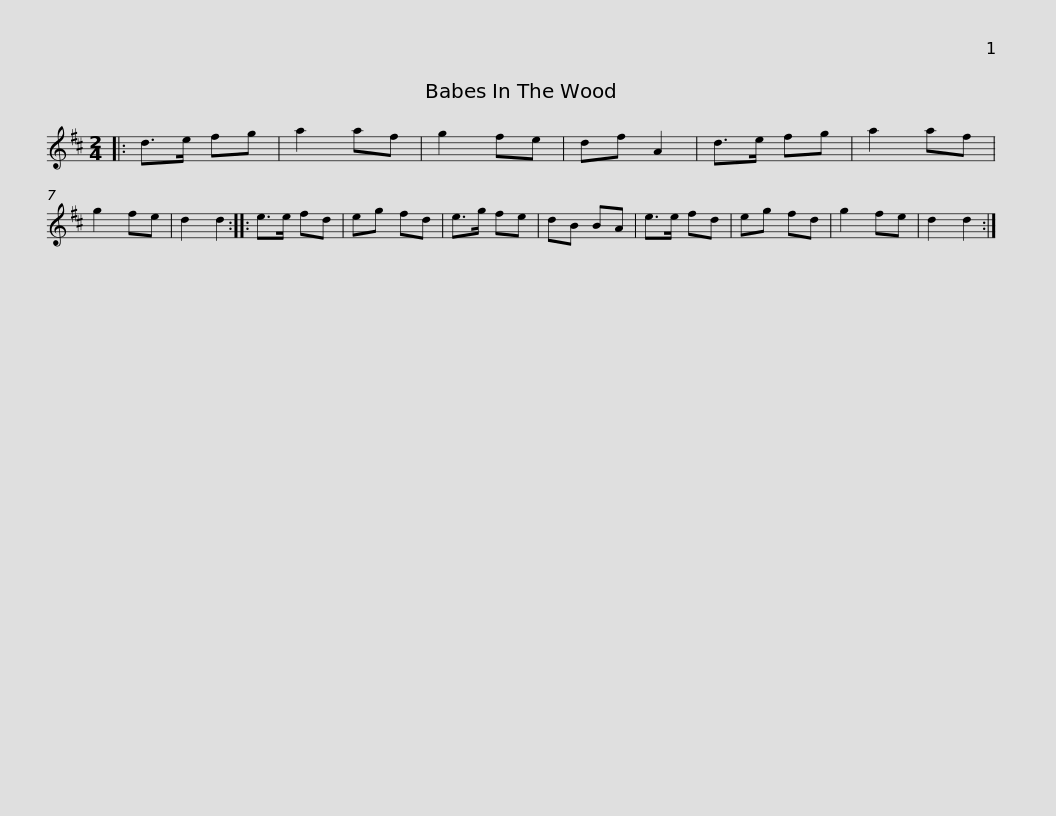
X:1
L:1/8
M:2/4
I:linebreak $
K:D
V:1 treble
V:1
|: d>e fg | a2 af | g2 fe | df A2 | d>e fg | %5
 a2 af | g2 fe | d2 d2 :: e>e fd | eg fd | %10
 e>g fe |$ dB BA | e>e fd | eg fd | g2 fe | %15
 d2 d2 :| %16
